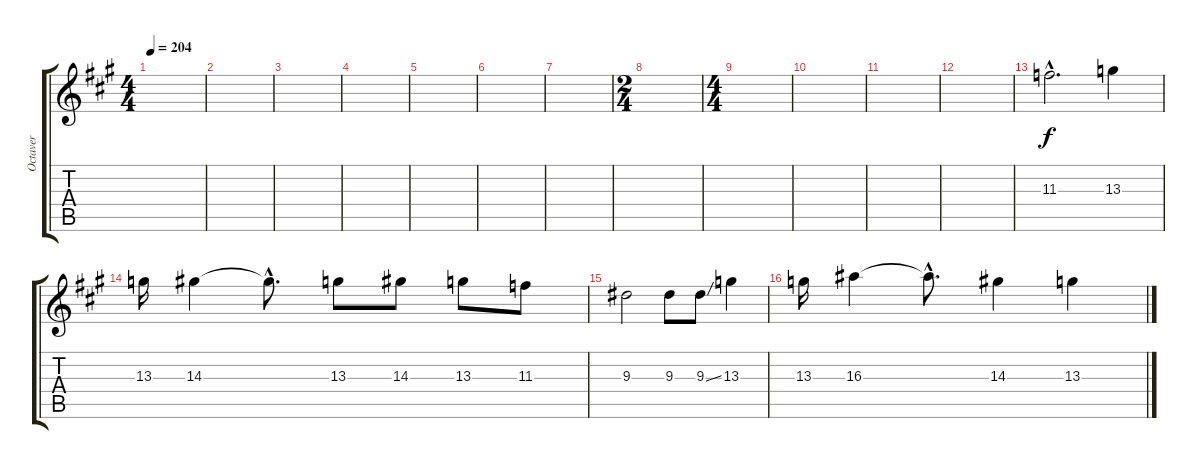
\track ("Octaver" "Octaver") {instrument distortionguitar}
\staff {score tabs}
\tuning (Eb4 Bb3 Gb3 Db3 Ab2 Eb2) {hide}
\ts (4 4)
\tempo 204
\clef g2
\ks a
|
|
|
|
|
|
|
\ts (2 4)
|
\ts (4 4)
|
|
|
|
11.3{hac}.2{d} 13.3.4 |
13.3.16 14.3.4 14.3{hac t}.8{d} 13.3.8 14.3.8 13.3.8 11.3.8 |
9.3.2 9.3.8 9.3{ss}.8 13.3.4 |
13.3.16 16.3.4 16.3{hac t}.8{d} 14.3.4 13.3.4
